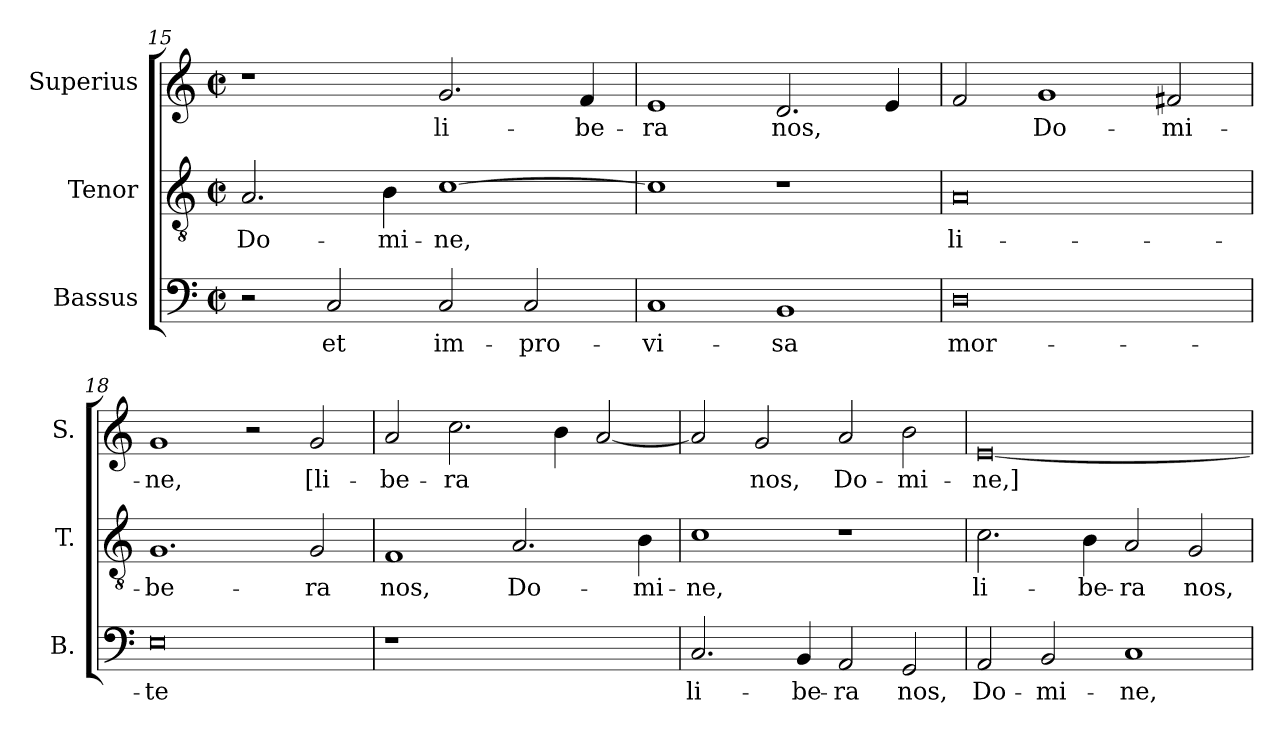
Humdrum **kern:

**kern	**text	**kern	**text	**kern	**text
*part3	*part3	*part2	*part2	*part1	*part1
*staff3	*staff3	*staff2	*staff2	*staff1	*staff1
*I"Bassus	*	*I"Tenor	*	*I"Superius	*
*I'B.	*	*I'T.	*	*I'S.	*
!!LO:LB:g=z
*clefF4	*	*clefGv2	*	*clefG2	*
*	*	*ITrd7c12	*	*	*
*k[]	*	*k[]	*	*k[]	*
*M2/2	*	*M2/2	*	*M2/2	*
*met(c|)	*	*met(c|)	*	*met(c|)	*
=15	=15	=15	=15	=15	=15
!	!	!	!LO:LY:b:color=#000000	!	!
2r	.	2.AAi/	Do-	1r	.
!	!LO:LY:b:color=#000000	!	!	!	!
2Ci/	et	.	.	.	.
!	!	!	!LO:LY:b:color=#000000	!	!
.	.	4BBi\	-mi-	.	.
!	!LO:LY:b:color=#000000	!	!	!	!
!	!	!	!LO:LY:b:color=#000000	!	!
!	!	!	!	!	!LO:LY:b:color=#000000
2Ci/	im-	[>1Ci	-ne,	2.gi/	li-
!	!LO:LY:b:color=#000000	!	!	!	!
2Ci/	-pro-	.	.	.	.
!	!	!	!	!	!LO:LY:b:color=#000000
.	.	.	.	4fi/	-be-
=16	=16	=16	=16	=16	=16
!	!LO:LY:b:color=#000000	!	!	!	!
!	!	!	!	!	!LO:LY:b:color=#000000
1Ci	-vi-	1Ci]	.	1ei	-ra
!	!LO:LY:b:color=#000000	!	!	!	!
!	!	!	!	!	!LO:LY:b:color=#000000
1BBi	-sa	1r	.	2.di/	nos,
.	.	.	.	4ei/	.
=17	=17	=17	=17	=17	=17
!	!LO:LY:b:color=#000000	!	!	!	!
!	!	!	!LO:LY:b:color=#000000	!	!
0Di	mor-	0AAi	li-	2fi/	.
!	!	!	!	!	!LO:LY:b:color=#000000
.	.	.	.	1gi	Do-
!	!	!	!	!	!LO:LY:b:color=#000000
.	.	.	.	2f#Xi/	-mi-
=18	=18	=18	=18	=18	=18
!	!LO:LY:b:color=#000000	!	!	!	!
!	!	!	!LO:LY:b:color=#000000	!	!
!	!	!	!	!	!LO:LY:b:color=#000000
0Ei	-te	1.GGi	-be-	1gi	-ne,
.	.	.	.	2r	.
!	!	!	!LO:LY:b:color=#000000	!	!
!	!	!	!	!	!LO:LY:b:color=#000000
.	.	2GGi/	-ra	2gi/	[li-
=19	=19	=19	=19	=19	=19
!LO:N:vis=1	!	!	!	!	!
!	!	!	!LO:LY:b:color=#000000	!	!
!	!	!	!	!	!LO:LY:b:color=#000000
1r	.	1FFi	nos,	2ai/	-be-
!	!	!	!	!	!LO:LY:b:color=#000000
.	.	.	.	2.cci\	-ra
!	!	!	!LO:LY:b:color=#000000	!	!
1ryy	.	2.AAi/	Do-	.	.
.	.	.	.	4bi\	.
.	.	.	.	[<2ai/	.
!	!	!	!LO:LY:b:color=#000000	!	!
.	.	4BBi\	-mi-	.	.
=20	=20	=20	=20	=20	=20
!	!LO:LY:b:color=#000000	!	!	!	!
!	!	!	!LO:LY:b:color=#000000	!	!
2.Ci/	li-	1Ci	-ne,	2ai/]	.
!	!	!	!	!	!LO:LY:b:color=#000000
.	.	.	.	2gi/	nos,
!	!LO:LY:b:color=#000000	!	!	!	!
4BBi/	-be-	.	.	.	.
!	!LO:LY:b:color=#000000	!	!	!	!
!	!	!	!	!	!LO:LY:b:color=#000000
2AAi/	-ra	1r	.	2ai/	Do-
!	!LO:LY:b:color=#000000	!	!	!	!
!	!	!	!	!	!LO:LY:b:color=#000000
2GGi/	nos,	.	.	2bi\	-mi-
=21	=21	=21	=21	=21	=21
!	!LO:LY:b:color=#000000	!	!	!	!
!	!	!	!LO:LY:b:color=#000000	!	!
!	!	!	!	!	!LO:LY:b:color=#000000
2AAi/	Do-	2.Ci\	li-	[<0ei	-ne,]
!	!LO:LY:b:color=#000000	!	!	!	!
2BBi/	-mi-	.	.	.	.
!	!	!	!LO:LY:b:color=#000000	!	!
.	.	4BBi\	-be-	.	.
!	!LO:LY:b:color=#000000	!	!	!	!
!	!	!	!LO:LY:b:color=#000000	!	!
1Ci	-ne,	2AAi/	-ra	.	.
!	!	!	!LO:LY:b:color=#000000	!	!
.	.	2GGi/	nos,	.	.
=	=	=	=	=	=
*-	*-	*-	*-	*-	*-
